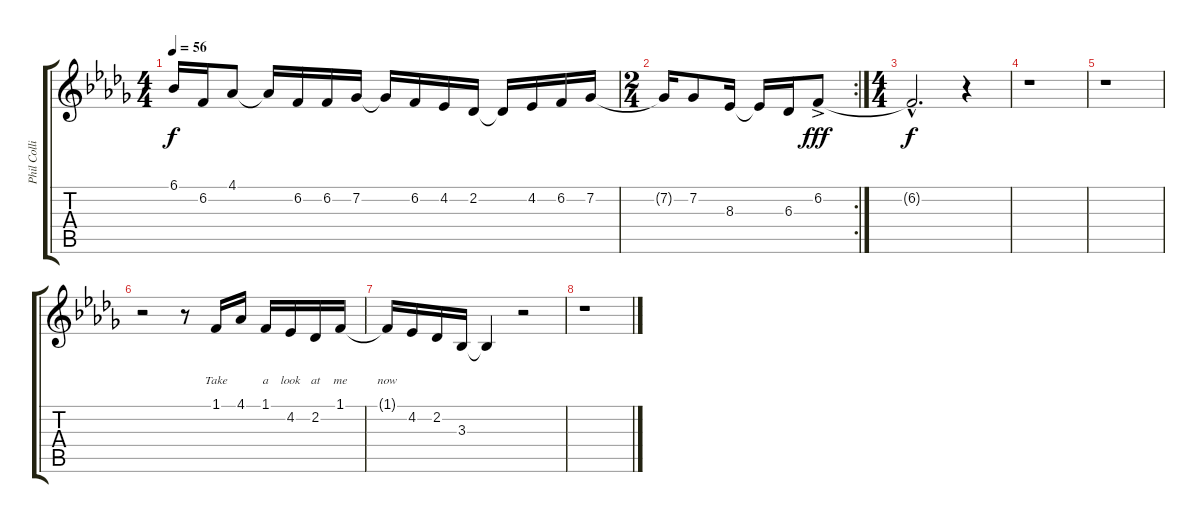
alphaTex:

\track ("Phil Collins (melody)" "Phil Colli") {instrument brightacousticpiano}
\staff {score tabs}
\tuning (E4 B3 G3 D3 A2 E2) {hide}
\ts (4 4)
\tempo 56
\clef g2
\ks bbminor
6.1.16{lyrics (0 "") lyrics (1 "") lyrics (2 "") lyrics (3 "") lyrics (4 "") dy f} 6.2.16{lyrics (0 "") lyrics (1 "") lyrics (2 "") lyrics (3 "") lyrics (4 "")} 4.1.8{lyrics (0 "") lyrics (1 "") lyrics (2 "") lyrics (3 "") lyrics (4 "")} 4.1{t}.16{lyrics (0 "") lyrics (1 "") lyrics (2 "") lyrics (3 "") lyrics (4 "")} 6.2.16{lyrics (0 "") lyrics (1 "") lyrics (2 "") lyrics (3 "") lyrics (4 "")} 6.2.16{lyrics (0 "") lyrics (1 "") lyrics (2 "") lyrics (3 "") lyrics (4 "")} 7.2.16{lyrics (0 "") lyrics (1 "") lyrics (2 "") lyrics (3 "") lyrics (4 "")} 7.2{t}.16{lyrics (0 "") lyrics (1 "") lyrics (2 "") lyrics (3 "") lyrics (4 "")} 6.2.16{lyrics (0 "") lyrics (1 "") lyrics (2 "") lyrics (3 "") lyrics (4 "")} 4.2.16 2.2.16 2.2{t}.16 4.2.16 6.2.16 7.2.16 |
\rc 2
\ts (2 4)
7.2{t}.16 7.2.8 8.3.16 8.3{t}.16 6.3.16 6.2{ac}.8{dy fff} |
\ts (4 4)
6.2{hac t}.2{d dy f} r.4 |
r.1 |
r.1 |
r.2 r.8 1.1.16{lyrics (0 "") lyrics (1 "") lyrics (2 "") lyrics (3 "Take") lyrics (4 "")} 4.1.16{lyrics (0 "") lyrics (1 "") lyrics (2 "") lyrics (3 "") lyrics (4 "")} 1.1.16{lyrics (0 "") lyrics (1 "") lyrics (2 "") lyrics (3 "a") lyrics (4 "")} 4.2.16{lyrics (0 "") lyrics (1 "") lyrics (2 "") lyrics (3 "look") lyrics (4 "")} 2.2.16{lyrics (0 "") lyrics (1 "") lyrics (2 "") lyrics (3 "at") lyrics (4 "")} 1.1.16{lyrics (0 "") lyrics (1 "") lyrics (2 "") lyrics (3 "me") lyrics (4 "")} |
1.1{t}.16{lyrics (0 "") lyrics (1 "") lyrics (2 "") lyrics (3 "now") lyrics (4 "")} 4.2.16{lyrics (0 "") lyrics (1 "") lyrics (2 "") lyrics (3 "") lyrics (4 "")} 2.2.16 3.3.16 3.3{t}.4 r.2 |
r.1
